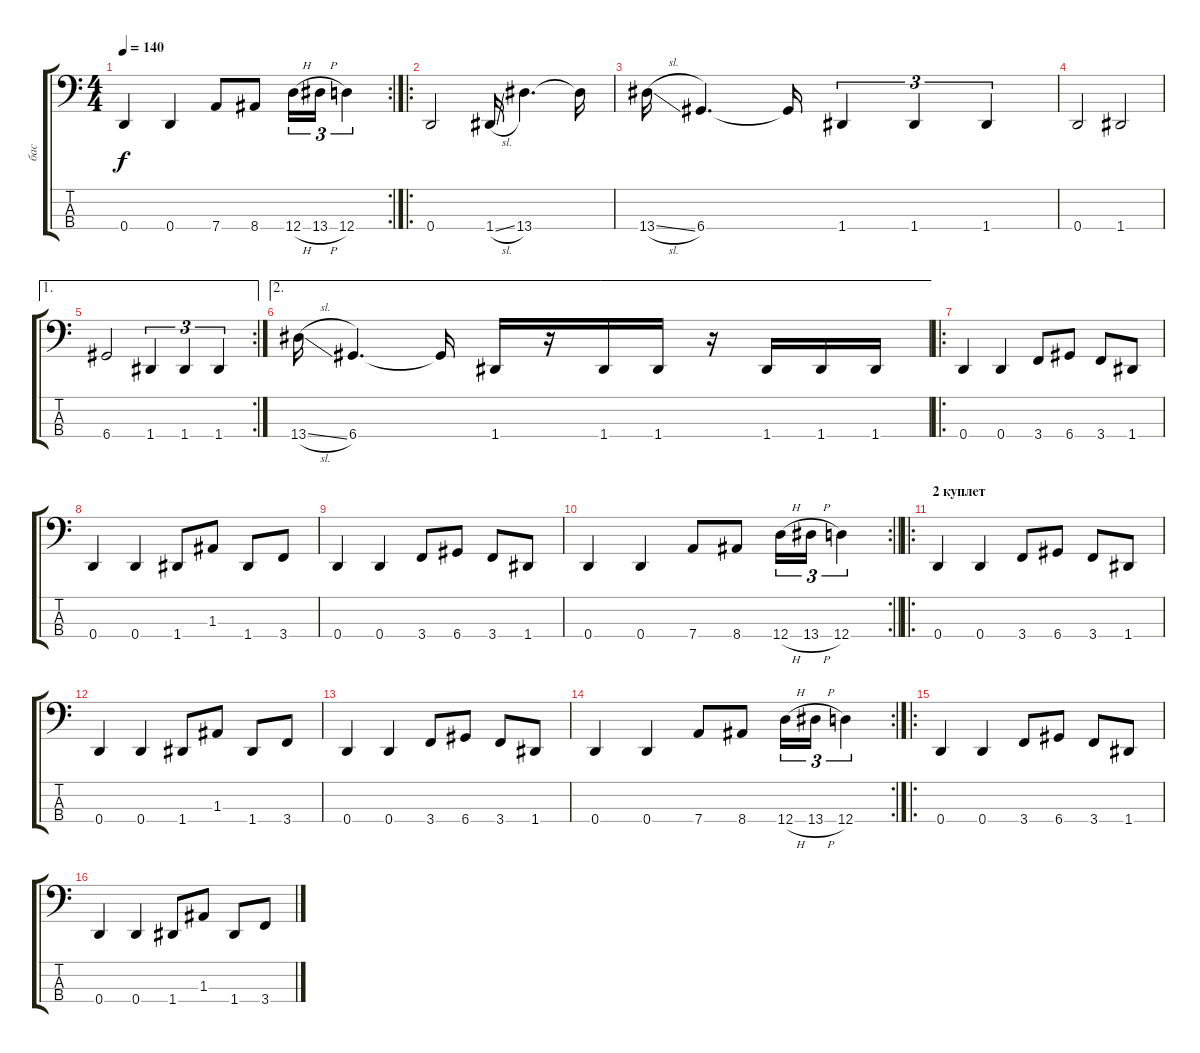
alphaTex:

\track ("бас" "бас") {instrument electricbassfinger}
\staff {score tabs}
\tuning (G2 D2 A1 D1) {hide}
\rc 2
\ts (4 4)
\tempo 140
\clef f4
\ks c
0.4.4{dy f} 0.4.4 7.4.8 8.4.8 12.4{h}.16{tu (3 2)} 13.4{h}.16{tu (3 2)} 12.4.4{tu (3 2)} |
\ro
0.4.2 1.4{sl}.16 13.4.4{d} 13.4{t}.16 |
13.4{sl}.16 6.4.4{d} 6.4{t}.16 1.4.4{tu (3 2)} 1.4.4{tu (3 2)} 1.4.4{tu (3 2)} |
0.4.2 1.4.2 |
\ae 1
\rc 2
6.4.2 1.4.4{tu (3 2)} 1.4.4{tu (3 2)} 1.4.4{tu (3 2)} |
\ae 2
13.4{sl}.16 6.4.4{d} 6.4{t}.16 1.4.16 r.16 1.4.16 1.4.16 r.16 1.4.16 1.4.16 1.4.16 |
\ro
0.4.4 0.4.4 3.4.8 6.4.8 3.4.8 1.4.8 |
0.4.4 0.4.4 1.4.8 1.3.8 1.4.8 3.4.8 |
0.4.4 0.4.4 3.4.8 6.4.8 3.4.8 1.4.8 |
\rc 2
\barLineRight lightlight
0.4.4 0.4.4 7.4.8 8.4.8 12.4{h}.16{tu (3 2)} 13.4{h}.16{tu (3 2)} 12.4.4{tu (3 2)} |
\ro
\section ("" "2 куплет")
0.4.4 0.4.4 3.4.8 6.4.8 3.4.8 1.4.8 |
0.4.4 0.4.4 1.4.8 1.3.8 1.4.8 3.4.8 |
0.4.4 0.4.4 3.4.8 6.4.8 3.4.8 1.4.8 |
\rc 2
0.4.4 0.4.4 7.4.8 8.4.8 12.4{h}.16{tu (3 2)} 13.4{h}.16{tu (3 2)} 12.4.4{tu (3 2)} |
\ro
0.4.4 0.4.4 3.4.8 6.4.8 3.4.8 1.4.8 |
0.4.4 0.4.4 1.4.8 1.3.8 1.4.8 3.4.8
